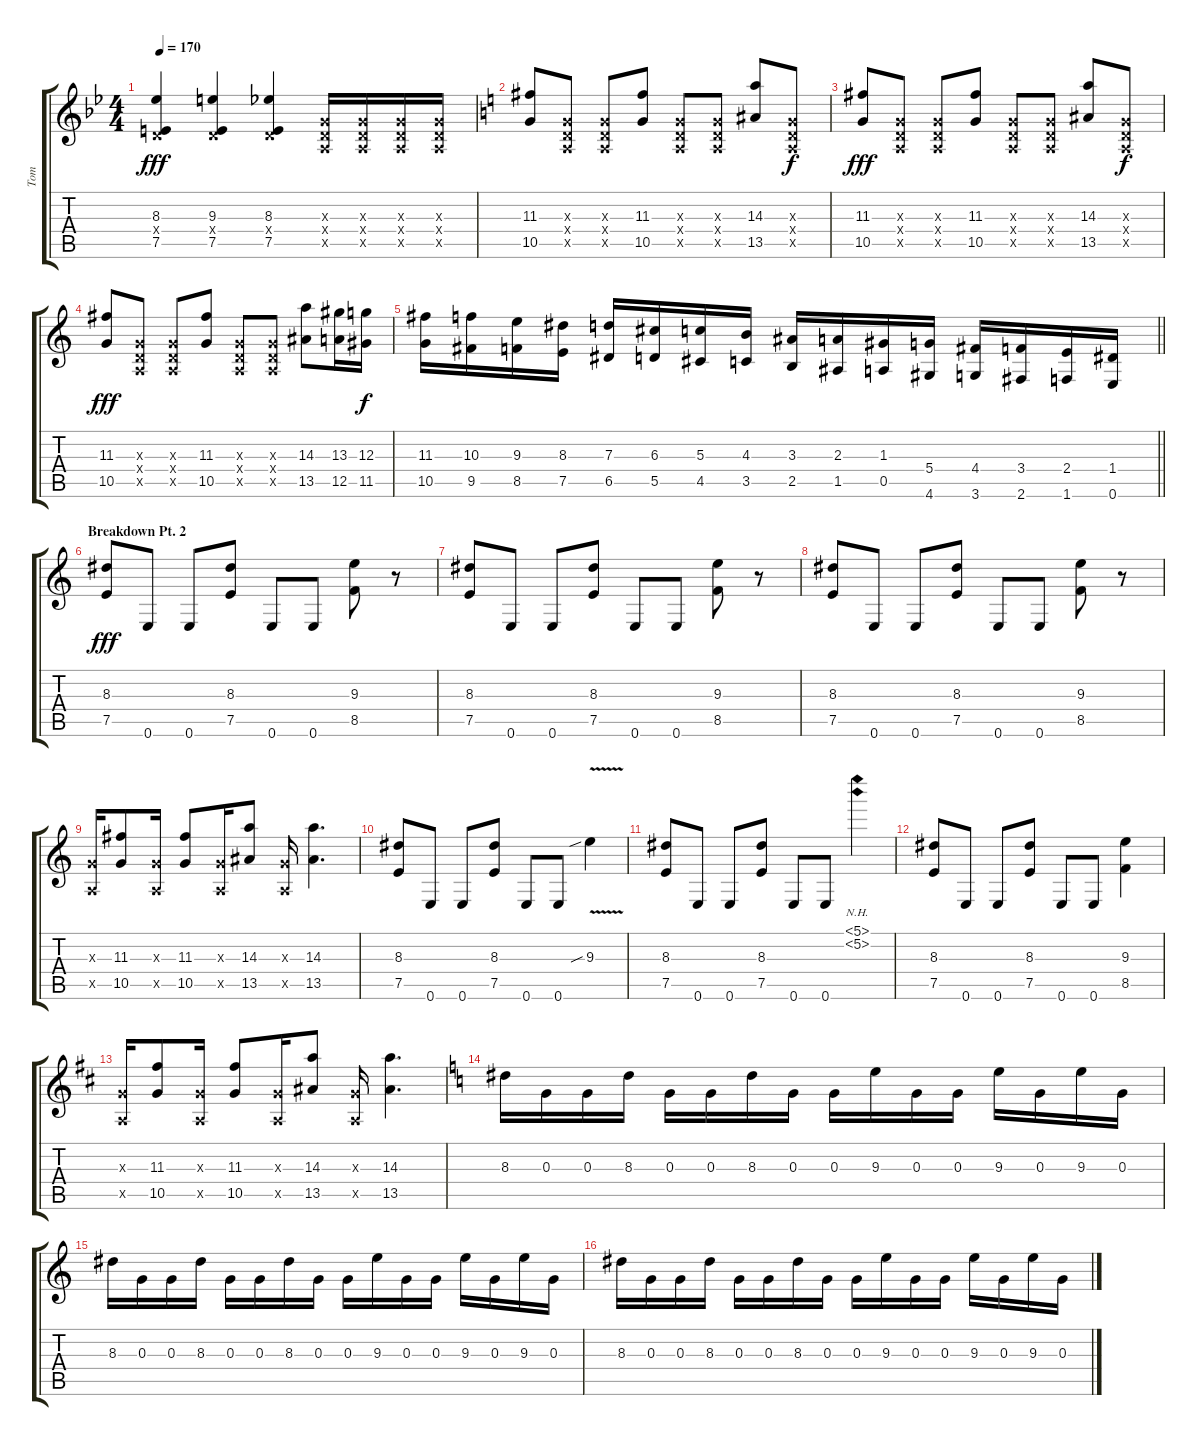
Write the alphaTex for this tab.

\track ("Tom" "Tom") {instrument electricguitarjazz}
\staff {score tabs}
\tuning (E4 B3 G3 D3 A2 E2) {hide}
\ts (4 4)
\tempo 170
\clef g2
\ks bb
(8.3 0.4{x} 7.5).4{dy fff} (9.3 0.4{x} 7.5).4 (8.3 0.4{x} 7.5).4 (0.3{x} 0.4{x} 0.5{x}).16 (0.3{x} 0.4{x} 0.5{x}).16 (0.3{x} 0.4{x} 0.5{x}).16 (0.3{x} 0.4{x} 0.5{x}).16 |
\ks c
(11.3 10.5).8 (0.3{x} 0.4{x} 0.5{x}).8 (0.3{x} 0.4{x} 0.5{x}).8 (11.3 10.5).8 (0.3{x} 0.4{x} 0.5{x}).8 (0.3{x} 0.4{x} 0.5{x}).8 (14.3 13.5).8 (0.3{x} 0.4{x} 0.5{x}).8{dy f} |
(11.3 10.5).8{dy fff} (0.3{x} 0.4{x} 0.5{x}).8 (0.3{x} 0.4{x} 0.5{x}).8 (11.3 10.5).8 (0.3{x} 0.4{x} 0.5{x}).8 (0.3{x} 0.4{x} 0.5{x}).8 (14.3 13.5).8 (0.3{x} 0.4{x} 0.5{x}).8{dy f} |
(11.3 10.5).8{dy fff} (0.3{x} 0.4{x} 0.5{x}).8 (0.3{x} 0.4{x} 0.5{x}).8 (11.3 10.5).8 (0.3{x} 0.4{x} 0.5{x}).8 (0.3{x} 0.4{x} 0.5{x}).8 (14.3 13.5).8 (13.3 12.5).16{instrument guitarfretnoise} (12.3 11.5).16{dy f} |
\barLineRight lightlight
(11.3 10.5).16 (10.3 9.5).16 (9.3 8.5).16 (8.3 7.5).16 (7.3 6.5).16 (6.3 5.5).16 (5.3 4.5).16 (4.3 3.5).16 (3.3 2.5).16 (2.3 1.5).16 (1.3 0.5).16 (5.4 4.6).16 (4.4 3.6).16 (3.4 2.6).16 (2.4 1.6).16 (1.4 0.6).16 |
\section ("" "Breakdown Pt. 2")
(8.3 7.5).8{dy fff instrument distortionguitar} 0.6.8 0.6.8 (8.3 7.5).8 0.6.8 0.6.8 (9.3 8.5).8 r.8 |
(8.3 7.5).8 0.6.8 0.6.8 (8.3 7.5).8 0.6.8 0.6.8 (9.3 8.5).8 r.8 |
(8.3 7.5).8 0.6.8 0.6.8 (8.3 7.5).8 0.6.8 0.6.8 (9.3 8.5).8 r.8 |
(0.3{x} 0.5{x}).16 (11.3 10.5).8 (0.3{x} 0.5{x}).16 (11.3 10.5).8 (0.3{x} 0.5{x}).16 (14.3 13.5).8 (0.3{x} 0.5{x}).16 (14.3 13.5).4{d} |
(8.3 7.5).8 0.6.8 0.6.8 (8.3 7.5).8 0.6.8 0.6.8 9.3{v sib}.4 |
(8.3 7.5).8 0.6.8 0.6.8 (8.3 7.5).8 0.6.8 0.6.8 (5.1{nh} 5.2{nh}).4 |
(8.3 7.5).8 0.6.8 0.6.8 (8.3 7.5).8 0.6.8 0.6.8 (9.3 8.5).4 |
\ks d
(0.3{x} 0.5{x}).16 (11.3 10.5).8 (0.3{x} 0.5{x}).16 (11.3 10.5).8 (0.3{x} 0.5{x}).16 (14.3 13.5).8 (0.3{x} 0.5{x}).16 (14.3 13.5).4{d} |
\ks c
8.3.16 0.3.16 0.3.16 8.3.16 0.3.16 0.3.16 8.3.16 0.3.16 0.3.16 9.3.16 0.3.16 0.3.16 9.3.16 0.3.16 9.3.16 0.3.16 |
8.3.16 0.3.16 0.3.16 8.3.16 0.3.16 0.3.16 8.3.16 0.3.16 0.3.16 9.3.16 0.3.16 0.3.16 9.3.16 0.3.16 9.3.16 0.3.16 |
8.3.16 0.3.16 0.3.16 8.3.16 0.3.16 0.3.16 8.3.16 0.3.16 0.3.16 9.3.16 0.3.16 0.3.16 9.3.16 0.3.16 9.3.16 0.3.16
